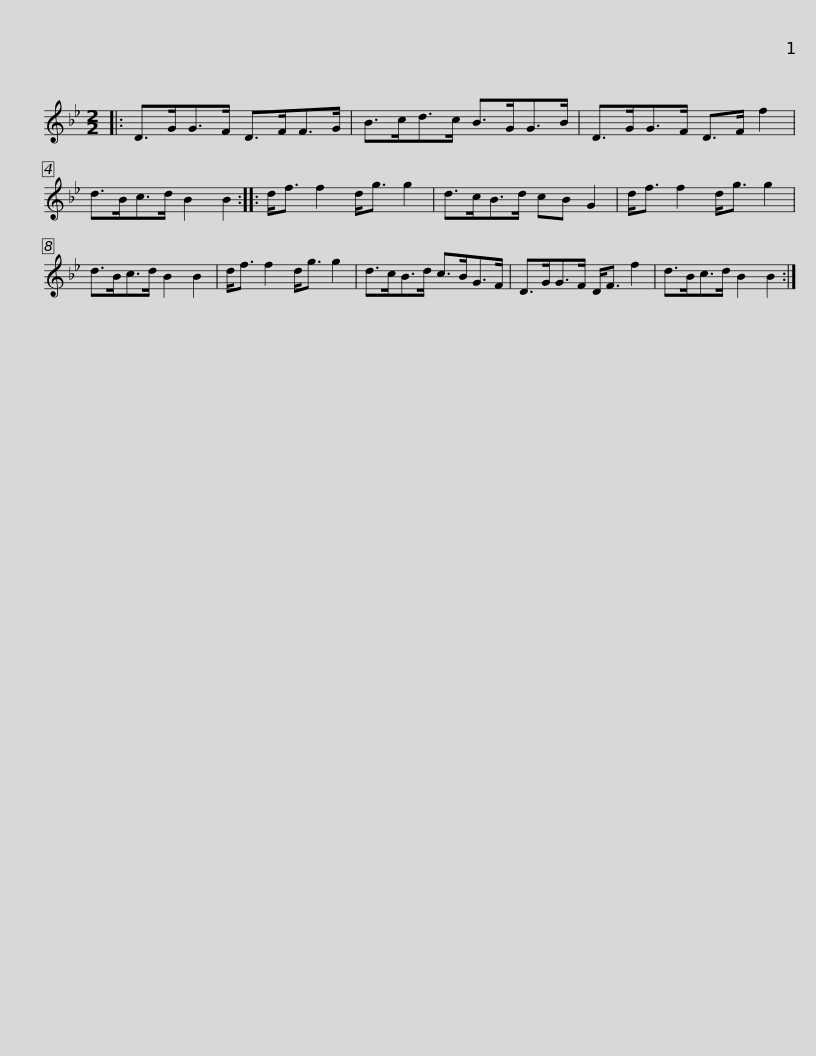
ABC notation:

X:1
L:1/8
M:2/2
I:linebreak $
K:Bb
V:1 treble
V:1
|: D>GG>F D>FF>G | B>cd>c B>GG>B | D>GG>F D>F f2 | d>Bc>d B2 B2 :: d<f f2 d<g g2 |$ %5
 d>cB>d cB G2 | d<f f2 d<g g2 | d>Bc>d B2 B2 | d<f f2 d<g g2 | d>cB>d c>BG>F |$ %10
 D>GG>F D<F f2 | d>Bc>d B2 B2 :| %12
